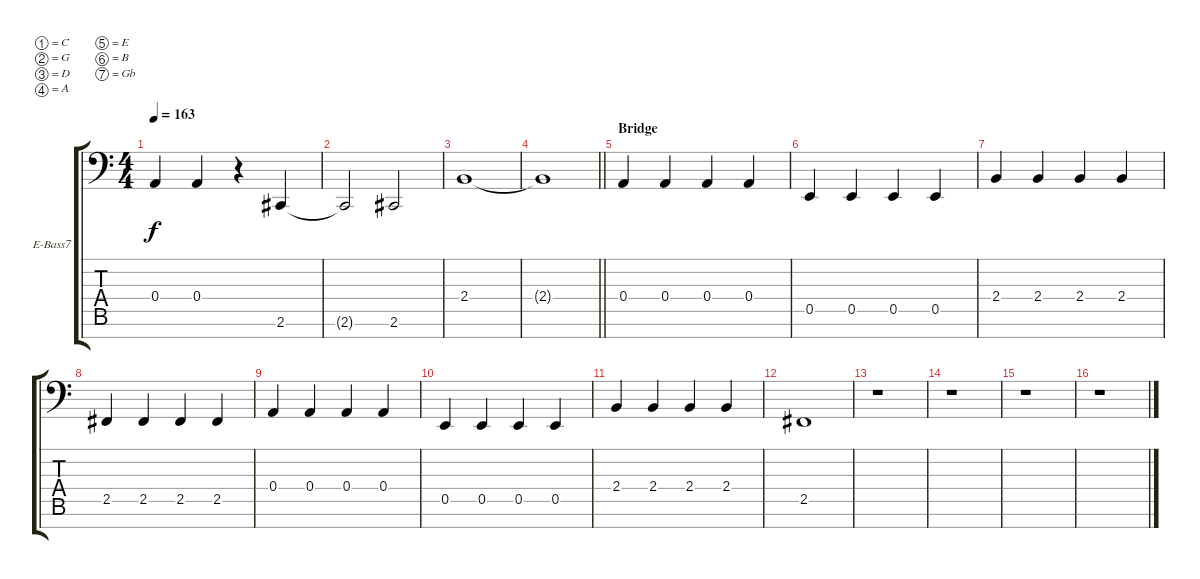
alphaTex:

\bracketExtendMode groupsimilarinstruments
\firstSystemTrackNameOrientation horizontal
\otherSystemsTrackNameOrientation horizontal
\track ("Electric Bass" "E-Bass7") {instrument electricbassfinger}
\staff {score tabs}
\tuning (C3 G2 D2 A1 E1 B0 Gb0)
\ts (4 4)
\tempo 163
\clef f4
\scale
0.333333
\ks c
0.4.4{dy f} 0.4.4 r.4 2.6.4 |
\scale
0.333333 2.6{t}.2 2.6.2 |
\scale
0.333333 2.4.1 |
\scale
0.333333
\barLineRight lightlight
2.4{t}.1 |
\section ("" "Bridge")
\scale
0.333333 0.4.4 0.4.4 0.4.4 0.4.4 |
\scale
0.333333 0.5.4 0.5.4 0.5.4 0.5.4 |
\scale
0.333333 2.4.4 2.4.4 2.4.4 2.4.4 |
\scale
0.333333 2.5.4 2.5.4 2.5.4 2.5.4 |
\scale
0.333333 0.4.4 0.4.4 0.4.4 0.4.4 |
\scale
0.333333 0.5.4 0.5.4 0.5.4 0.5.4 |
\scale
0.333333 2.4.4 2.4.4 2.4.4 2.4.4 |
\scale
0.333333 2.5.1 |
\scale
0.333333 r.1 |
\scale
0.333333 r.1 |
\scale
0.333333 r.1 |
\scale
0.333333 r.1
